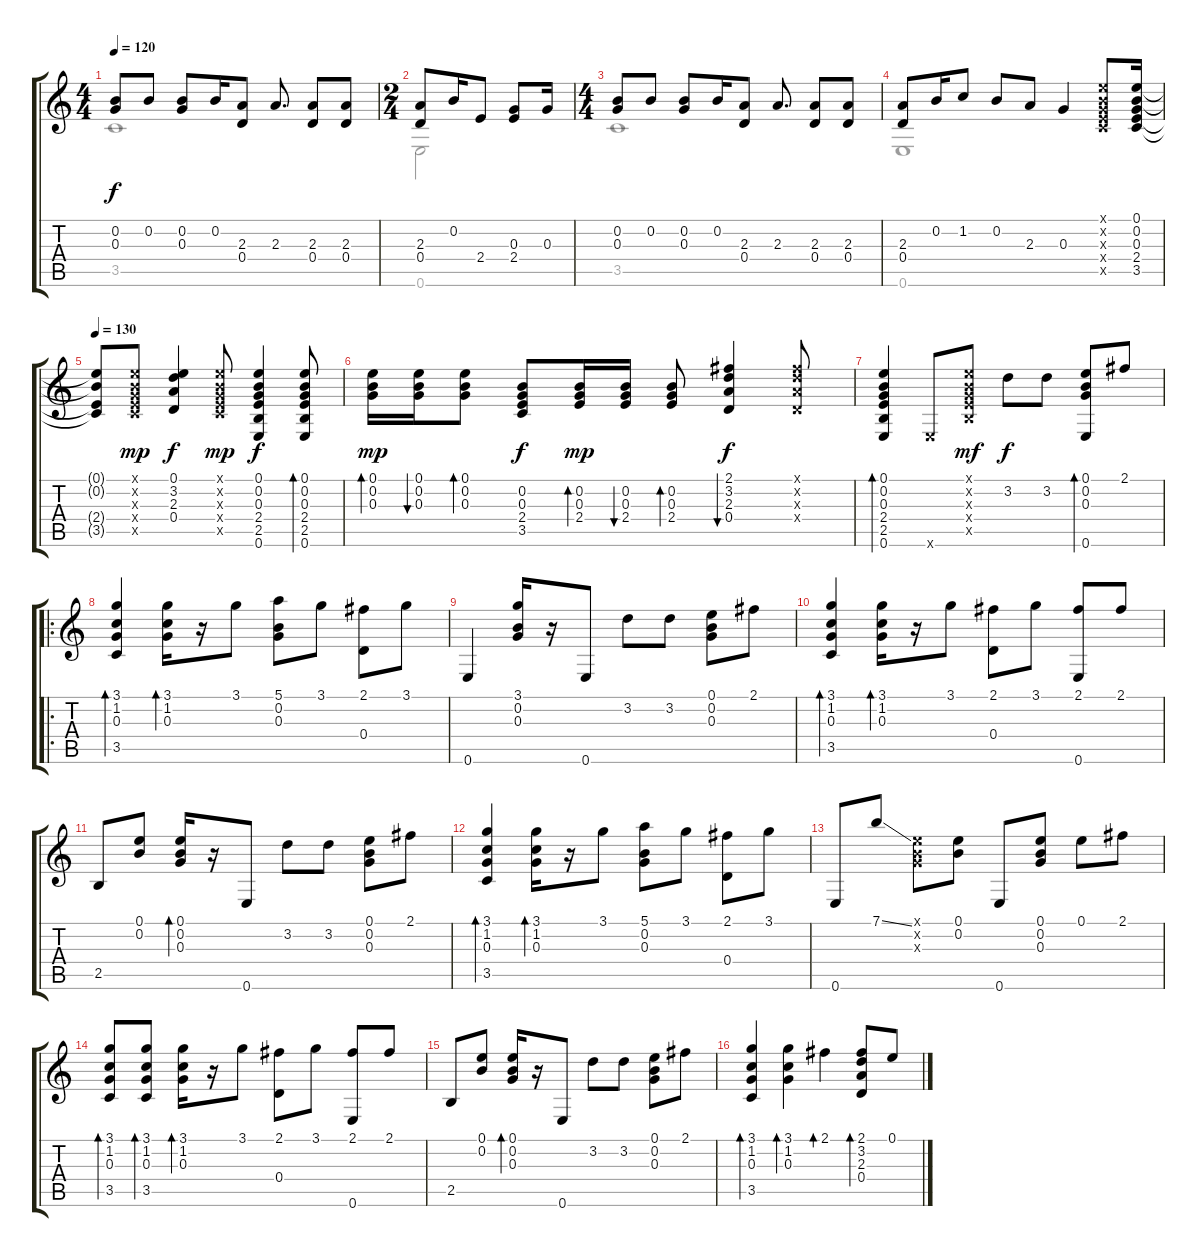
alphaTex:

\track "" {instrument acousticguitarsteel}
\staff {score tabs}
\tuning (E4 B3 G3 D3 A2 E2) {hide}
\voice
\ts (4 4)
\tempo 120
\clef g2
\ks c
(0.2 0.3).8{dy f} 0.2.8 (0.2 0.3).8 0.2.16 (2.3 0.4).8 2.3.8{d} (2.3 0.4).8 (2.3 0.4).8 |
\ts (2 4)
(2.3 0.4).8 0.2.16 2.4.8 (0.3 2.4).8 0.3.16 |
\ts (4 4)
(0.2 0.3).8 0.2.8 (0.2 0.3).8 0.2.16 (2.3 0.4).8 2.3.8{d} (2.3 0.4).8 (2.3 0.4).8 |
(2.3 0.4).8 0.2.16 1.2.8 0.2.8 2.3.8 0.3.4 (0.1{x} 0.2{x} 0.3{x} 2.4{x} 3.5{x}).8 (0.1 0.2 0.3 2.4 3.5).16 |
\tempo 130
(0.1{t} 0.2{t} 2.4{t} 3.5{t}).8 (0.1{x} 0.2{x} 0.3{x} 2.4{x} 3.5{x}).8{dy mp} (0.1 3.2 2.3 0.4).4{dy f} (0.1{x} 0.2{x} 0.3{x} 2.4{x} 3.5{x}).8{dy mp} (0.1 0.2 0.3 2.4 2.5 0.6).4{dy f} (0.1 0.2 0.3 2.4 2.5 0.6).8{bd 120} |
(0.1 0.2 0.3).16{bd 120 dy mp} (0.1 0.2 0.3).16{bu 120} (0.1 0.2 0.3).8{bd 120} (0.2 0.3 2.4 3.5).8{dy f} (0.2 0.3 2.4).16{bd 120 dy mp} (0.2 0.3 2.4).16{bu 120} (0.2 0.3 2.4).8{bd 120} (2.1 3.2 2.3 0.4).4{bu 120 dy f} (2.1{x} 3.2{x} 2.3{x} 0.4{x}).8 |
(0.1 0.2 0.3 2.4 2.5 0.6).4{bd 120} 0.6{x}.8 (0.1{x} 0.2{x} 0.3{x} 2.4{x} 2.5{x}).8{dy mf} 3.2.8{dy f} 3.2.8 (0.1 0.2 0.3 0.6).8{bd 60} 2.1.8 |
\ro
(3.1 1.2 0.3 3.5).4{bd 60} (3.1 1.2 0.3).16{bd 240} r.16 3.1.8 (5.1 0.2 0.3).8 3.1.8 (2.1 0.4).8 3.1.8 |
0.6.4 (3.1 0.2 0.3).16 r.16 0.6.8 3.2.8 3.2.8 (0.1 0.2 0.3).8 2.1.8 |
(3.1 1.2 0.3 3.5).4{bd 60} (3.1 1.2 0.3).16{bd 240} r.16 3.1.8 (2.1 0.4).8 3.1.8 (2.1 0.6).8 2.1.8 |
2.5.8 (0.1 0.2).8 (0.1 0.2 0.3).16{bd 60} r.16 0.6.8 3.2.8 3.2.8 (0.1 0.2 0.3).8 2.1.8 |
(3.1 1.2 0.3 3.5).4{bd 60} (3.1 1.2 0.3).16{bd 240} r.16 3.1.8 (5.1 0.2 0.3).8 3.1.8 (2.1 0.4).8 3.1.8 |
0.6.8 7.1{ss}.8 (0.1{x} 0.2{x} 0.3{x}).8 (0.1 0.2).8 0.6.8 (0.1 0.2 0.3).8 0.1.8 2.1.8 |
(3.1 1.2 0.3 3.5).8{bd 60} (3.1 1.2 0.3 3.5).8{bd 60} (3.1 1.2 0.3).16{bd 240} r.16 3.1.8 (2.1 0.4).8 3.1.8 (2.1 0.6).8 2.1.8 |
2.5.8 (0.1 0.2).8 (0.1 0.2 0.3).16{bd 60} r.16 0.6.8 3.2.8 3.2.8 (0.1 0.2 0.3).8 2.1.8 |
(3.1 1.2 0.3 3.5).4{bd 60} (3.1 1.2 0.3).4{bd 30} 2.1.4{bd 240} (2.1 3.2 2.3 0.4).8{bd 240} 0.1.8
\voice
\clef g2
\ottava regular
\simile none
\ks c
3.5.1{dy f} |
0.6.2 |
3.5.1 |
0.6.1 |
|
|
|
|
|
|
|
|
|
|
|
